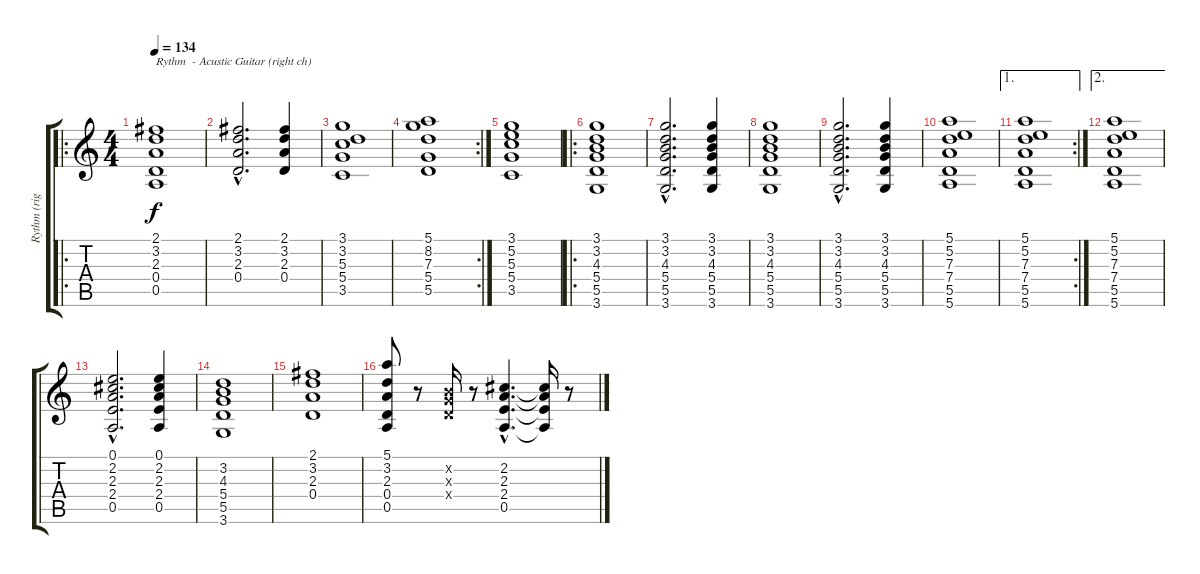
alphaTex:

\track ("Rythm (right ch)" "Rythm (rig") {instrument acousticguitarsteel}
\staff {score tabs}
\tuning (E4 B3 G3 D3 A2 E2) {hide}
\ro
\ts (4 4)
\tempo 134
\clef g2
\ks c
(2.1 3.2 2.3 0.4 0.5).1{txt "Rythm  - Acustic Guitar (right ch)" dy f instrument acousticguitarsteel} |
(2.1{hac} 3.2{hac} 2.3{hac} 0.4{hac}).2{d} (2.1 3.2 2.3 0.4).4 |
(3.1 3.2 5.3 5.4 3.5).1 |
\rc 2
(5.1 8.2 7.3 5.4 5.5).1 |
(3.1 5.2 5.3 5.4 3.5).1 |
\ro
(3.1 3.2 4.3 5.4 5.5 3.6).1 |
(3.1{hac} 3.2{hac} 4.3{hac} 5.4{hac} 5.5{hac} 3.6{hac}).2{d} (3.1 3.2 4.3 5.4 5.5 3.6).4 |
(3.1 3.2 4.3 5.4 5.5 3.6).1 |
(3.1{hac} 3.2{hac} 4.3{hac} 5.4{hac} 5.5{hac} 3.6{hac}).2{d} (3.1 3.2 4.3 5.4 5.5 3.6).4 |
(5.1 5.2 7.3 7.4 5.5 5.6).1 |
\ae 1
\rc 2
(5.1 5.2 7.3 7.4 5.5 5.6).1 |
\ae 2
(5.1 5.2 7.3 7.4 5.5 5.6).1 |
(0.1{hac} 2.2{hac} 2.3{hac} 2.4{hac} 0.5{hac}).2{d} (0.1 2.2 2.3 2.4 0.5).4 |
(3.2 4.3 5.4 5.5 3.6).1 |
(2.1 3.2 2.3 0.4).1 |
(5.1 3.2 2.3 0.4 0.5).8 r.8 (0.2{x} 0.3{x} 0.4{x}).16 r.8 (2.2{hac} 2.3{hac} 2.4{hac} 0.5{hac}).4{d} (2.2{t} 2.3{t} 2.4{t} 0.5{t}).16 r.8
